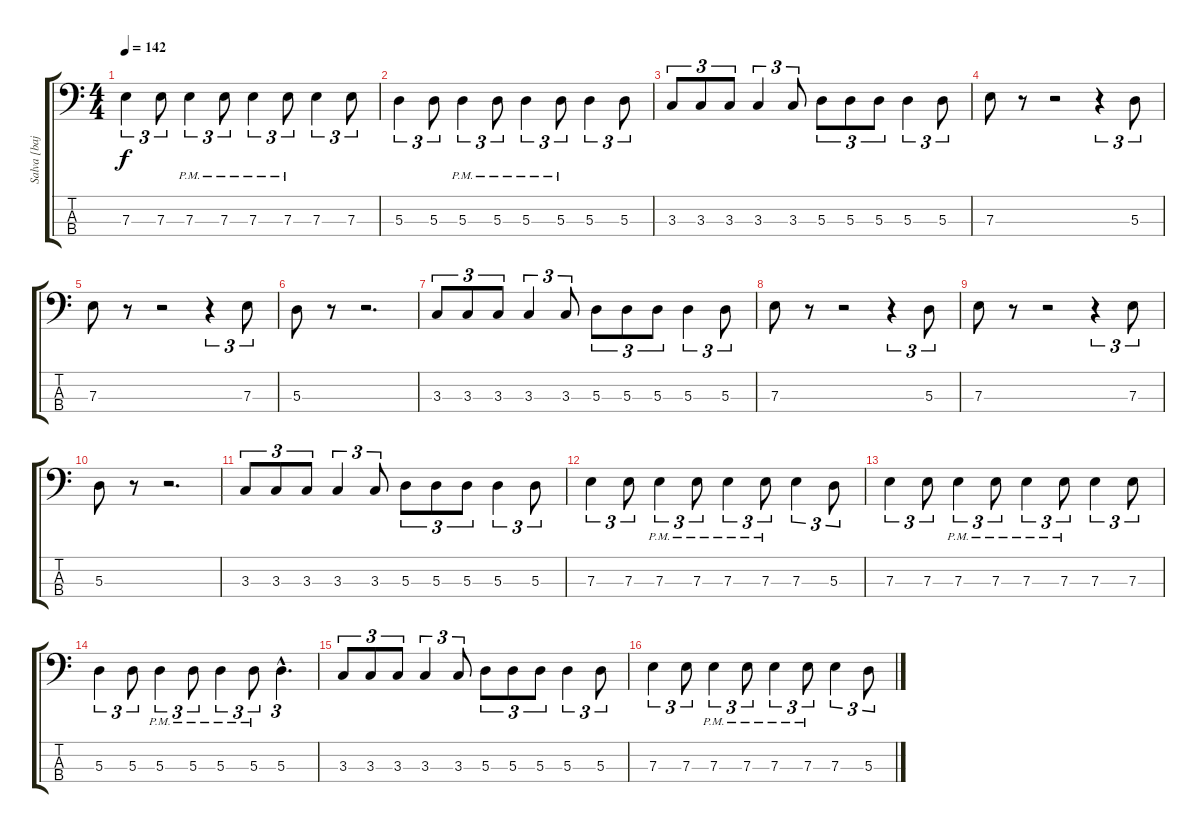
\track ("Salva [bajo]" "Salva [baj") {instrument electricbassfinger}
\staff {score tabs}
\tuning (G2 D2 A1 E1) {hide}
\ts (4 4)
\tempo 142
\clef f4
\ks c
7.3.4{tu (3 2) dy f} 7.3.8{tu (3 2)} 7.3{pm}.4{tu (3 2)} 7.3{pm}.8{tu (3 2)} 7.3{pm}.4{tu (3 2)} 7.3{pm}.8{tu (3 2)} 7.3.4{tu (3 2)} 7.3.8{tu (3 2)} |
5.3.4{tu (3 2)} 5.3.8{tu (3 2)} 5.3{pm}.4{tu (3 2)} 5.3{pm}.8{tu (3 2)} 5.3{pm}.4{tu (3 2)} 5.3{pm}.8{tu (3 2)} 5.3.4{tu (3 2)} 5.3.8{tu (3 2)} |
3.3.8{tu (3 2)} 3.3.8{tu (3 2)} 3.3.8{tu (3 2)} 3.3.4{tu (3 2)} 3.3.8{tu (3 2)} 5.3.8{tu (3 2)} 5.3.8{tu (3 2)} 5.3.8{tu (3 2)} 5.3.4{tu (3 2)} 5.3.8{tu (3 2)} |
7.3.8 r.8 r.2 r.4{tu (3 2)} 5.3.8{tu (3 2)} |
7.3.8 r.8 r.2 r.4{tu (3 2)} 7.3.8{tu (3 2)} |
5.3.8 r.8 r.2{d} |
3.3.8{tu (3 2)} 3.3.8{tu (3 2)} 3.3.8{tu (3 2)} 3.3.4{tu (3 2)} 3.3.8{tu (3 2)} 5.3.8{tu (3 2)} 5.3.8{tu (3 2)} 5.3.8{tu (3 2)} 5.3.4{tu (3 2)} 5.3.8{tu (3 2)} |
7.3.8 r.8 r.2 r.4{tu (3 2)} 5.3.8{tu (3 2)} |
7.3.8 r.8 r.2 r.4{tu (3 2)} 7.3.8{tu (3 2)} |
5.3.8 r.8 r.2{d} |
3.3.8{tu (3 2)} 3.3.8{tu (3 2)} 3.3.8{tu (3 2)} 3.3.4{tu (3 2)} 3.3.8{tu (3 2)} 5.3.8{tu (3 2)} 5.3.8{tu (3 2)} 5.3.8{tu (3 2)} 5.3.4{tu (3 2)} 5.3.8{tu (3 2)} |
7.3.4{tu (3 2)} 7.3.8{tu (3 2)} 7.3{pm}.4{tu (3 2)} 7.3{pm}.8{tu (3 2)} 7.3{pm}.4{tu (3 2)} 7.3{pm}.8{tu (3 2)} 7.3.4{tu (3 2)} 5.3.8{tu (3 2)} |
7.3.4{tu (3 2)} 7.3.8{tu (3 2)} 7.3{pm}.4{tu (3 2)} 7.3{pm}.8{tu (3 2)} 7.3{pm}.4{tu (3 2)} 7.3{pm}.8{tu (3 2)} 7.3.4{tu (3 2)} 7.3.8{tu (3 2)} |
5.3.4{tu (3 2)} 5.3.8{tu (3 2)} 5.3{pm}.4{tu (3 2)} 5.3{pm}.8{tu (3 2)} 5.3{pm}.4{tu (3 2)} 5.3{pm}.8{tu (3 2)} 5.3{hac}.4{d tu (3 2)} |
3.3.8{tu (3 2)} 3.3.8{tu (3 2)} 3.3.8{tu (3 2)} 3.3.4{tu (3 2)} 3.3.8{tu (3 2)} 5.3.8{tu (3 2)} 5.3.8{tu (3 2)} 5.3.8{tu (3 2)} 5.3.4{tu (3 2)} 5.3.8{tu (3 2)} |
7.3.4{tu (3 2)} 7.3.8{tu (3 2)} 7.3{pm}.4{tu (3 2)} 7.3{pm}.8{tu (3 2)} 7.3{pm}.4{tu (3 2)} 7.3{pm}.8{tu (3 2)} 7.3.4{tu (3 2)} 5.3.8{tu (3 2)}
